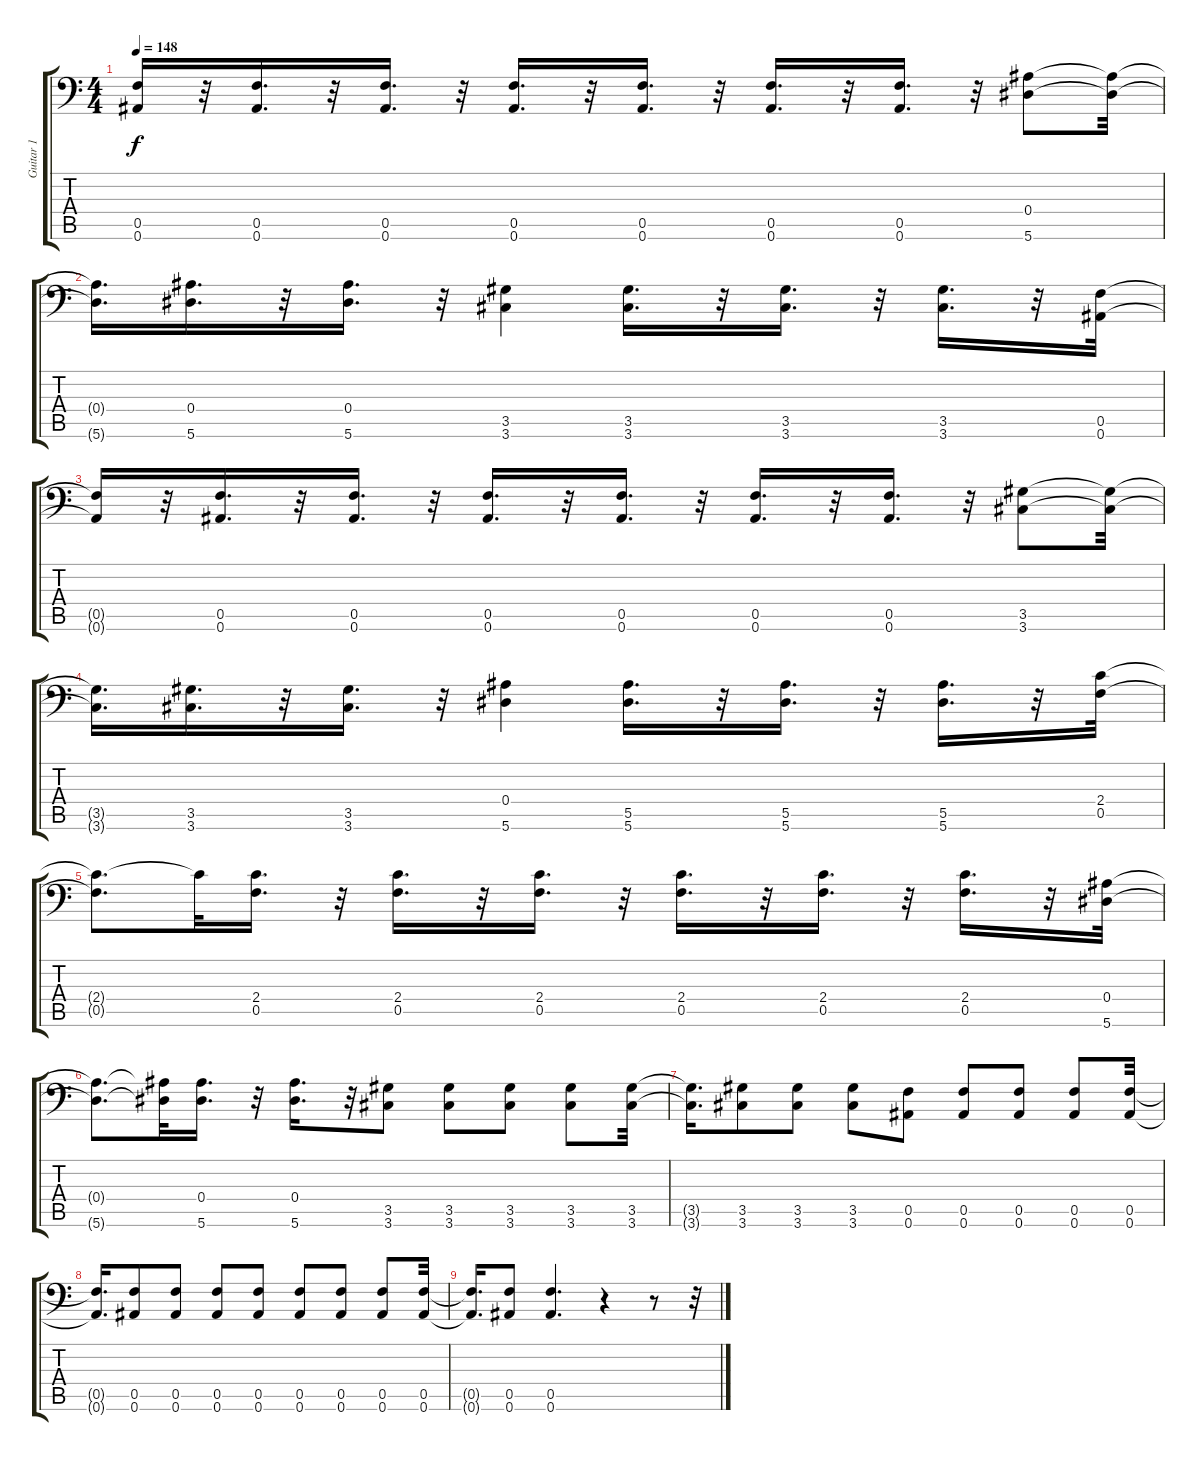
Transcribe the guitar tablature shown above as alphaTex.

\track ("Guitar 1" "Guitar 1") {instrument distortionguitar}
\staff {score tabs}
\tuning (C4 G3 G3 Bb2 F2 Bb1) {hide}
\ts (4 4)
\tempo 148
\clef f4
\ks c
(0.5{t} 0.6{t}).16{dy f} r.32 (0.5 0.6).16{d} r.32 (0.5 0.6).16{d} r.32 (0.5 0.6).16{d} r.32 (0.5 0.6).16{d} r.32 (0.5 0.6).16{d} r.32 (0.5 0.6).16{d} r.32 (0.4 5.6).8 (0.4{t} 5.6{t}).32 |
(0.4{t} 5.6{t}).16{d} (0.4 5.6).16{d} r.32 (0.4 5.6).16{d} r.32 (3.5 3.6).4 (3.5 3.6).16{d} r.32 (3.5 3.6).16{d} r.32 (3.5 3.6).16{d} r.32 (0.5 0.6).32 |
(0.5{t} 0.6{t}).16 r.32 (0.5 0.6).16{d} r.32 (0.5 0.6).16{d} r.32 (0.5 0.6).16{d} r.32 (0.5 0.6).16{d} r.32 (0.5 0.6).16{d} r.32 (0.5 0.6).16{d} r.32 (3.5 3.6).8 (3.5{t} 3.6{t}).32 |
(3.5{t} 3.6{t}).16{d} (3.5 3.6).16{d} r.32 (3.5 3.6).16{d} r.32 (0.4 5.6).4 (5.5 5.6).16{d} r.32 (5.5 5.6).16{d} r.32 (5.5 5.6).16{d} r.32 (2.4 0.5).32 |
(2.4{t} 0.5{t}).8{d} 2.4{t}.32 (2.4 0.5).16{d} r.32 (2.4 0.5).16{d} r.32 (2.4 0.5).16{d} r.32 (2.4 0.5).16{d} r.32 (2.4 0.5).16{d} r.32 (2.4 0.5).16{d} r.32 (0.4 5.6).32 |
(0.4{t} 5.6{t}).8{d} (0.4{t} 5.6{t}).32 (0.4 5.6).16{d} r.32 (0.4 5.6).16{d} r.32 (3.5 3.6).8 (3.5 3.6).8 (3.5 3.6).8 (3.5 3.6).8 (3.5 3.6).32 |
(3.5{t} 3.6{t}).16{d} (3.5 3.6).8 (3.5 3.6).8 (3.5 3.6).8 (0.5 0.6).8 (0.5 0.6).8 (0.5 0.6).8 (0.5 0.6).8 (0.5 0.6).32 |
(0.5{t} 0.6{t}).16{d} (0.5 0.6).8 (0.5 0.6).8 (0.5 0.6).8 (0.5 0.6).8 (0.5 0.6).8 (0.5 0.6).8 (0.5 0.6).8 (0.5 0.6).32 |
(0.5{t} 0.6{t}).16{d} (0.5 0.6).8 (0.5 0.6).4{d} r.4 r.8 r.32
